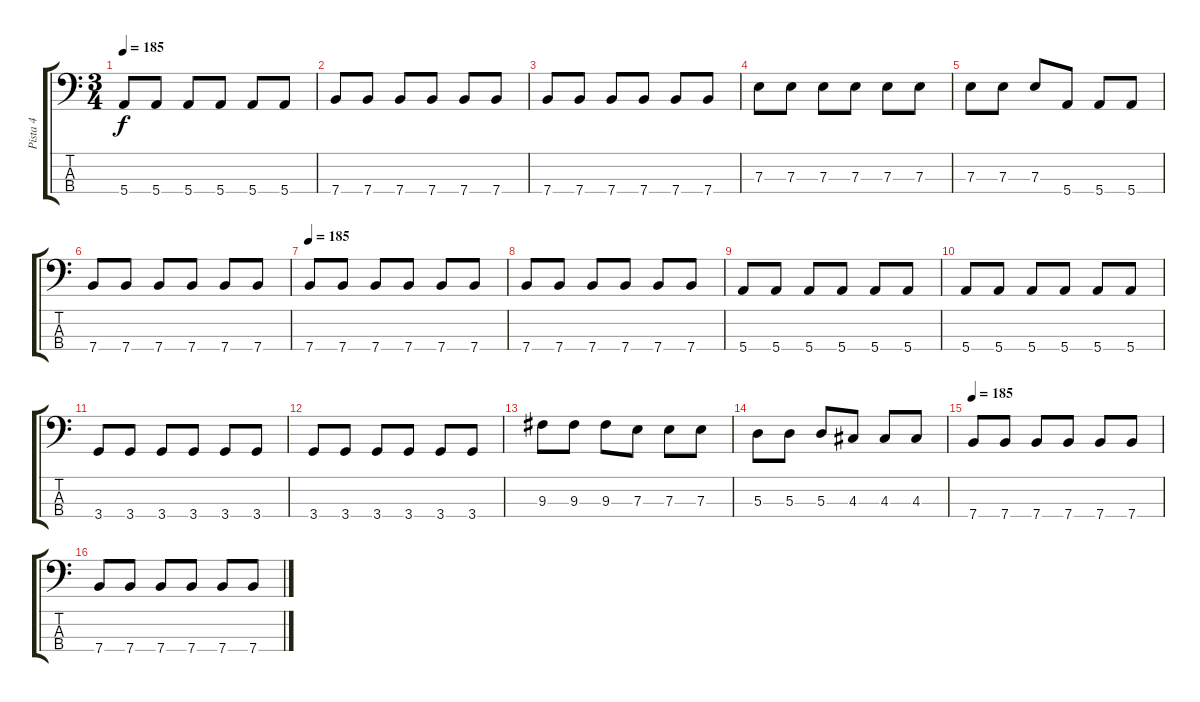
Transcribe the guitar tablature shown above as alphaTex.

\track ("Pista 4" "Pista 4") {instrument fretlessbass}
\staff {score tabs}
\tuning (G2 D2 A1 E1) {hide}
\ts (3 4)
\tempo 185
\clef f4
\ks c
5.4.8{dy f} 5.4.8 5.4.8 5.4.8 5.4.8 5.4.8 |
7.4.8 7.4.8 7.4.8 7.4.8 7.4.8 7.4.8 |
7.4.8 7.4.8 7.4.8 7.4.8 7.4.8 7.4.8 |
7.3.8 7.3.8 7.3.8 7.3.8 7.3.8 7.3.8 |
7.3.8 7.3.8 7.3.8 5.4.8 5.4.8 5.4.8 |
7.4.8 7.4.8 7.4.8 7.4.8 7.4.8 7.4.8 |
\tempo 185
7.4.8 7.4.8 7.4.8 7.4.8 7.4.8 7.4.8 |
7.4.8 7.4.8 7.4.8 7.4.8 7.4.8 7.4.8 |
5.4.8 5.4.8 5.4.8 5.4.8 5.4.8 5.4.8 |
5.4.8 5.4.8 5.4.8 5.4.8 5.4.8 5.4.8 |
3.4.8 3.4.8 3.4.8 3.4.8 3.4.8 3.4.8 |
3.4.8 3.4.8 3.4.8 3.4.8 3.4.8 3.4.8 |
9.3.8 9.3.8 9.3.8 7.3.8 7.3.8 7.3.8 |
5.3.8 5.3.8 5.3.8 4.3.8 4.3.8 4.3.8 |
\tempo 185
7.4.8 7.4.8 7.4.8 7.4.8 7.4.8 7.4.8 |
7.4.8 7.4.8 7.4.8 7.4.8 7.4.8 7.4.8
